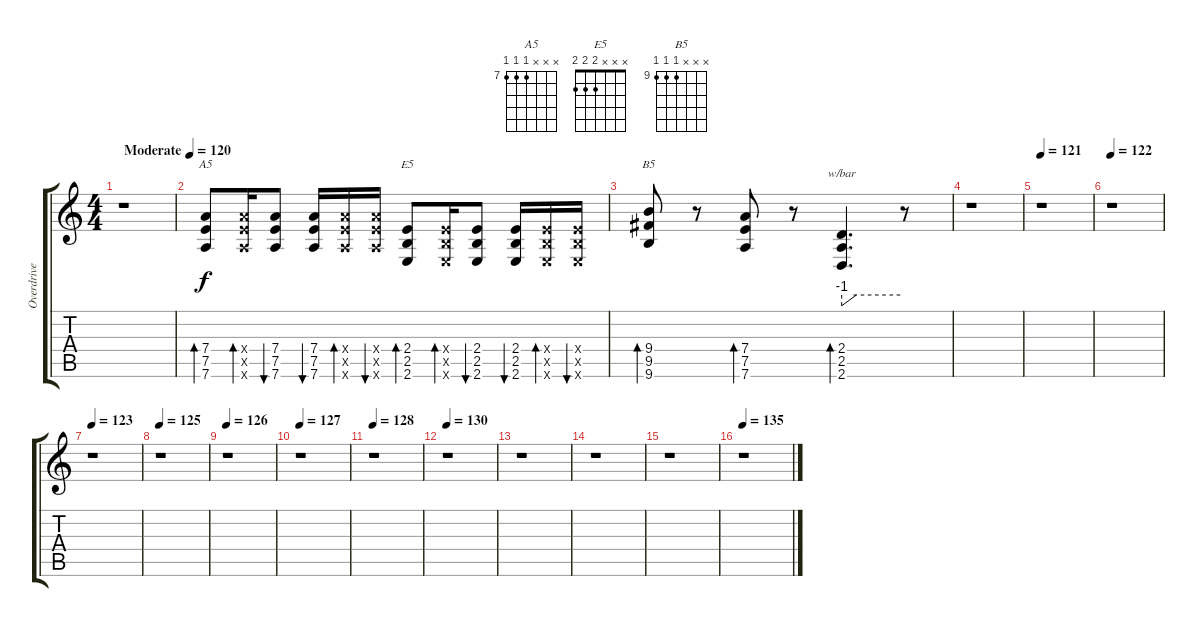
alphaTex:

\track ("Overdrive guitar" "Overdrive ") {instrument overdrivenguitar}
\staff {score tabs}
\tuning (E4 B3 G3 D3 A2 D2) {hide}
\chord ("A5" x x x 7 7 7) {firstfret 7}
\chord ("E5" x x x 2 2 2)
\chord ("B5" x x x 9 9 9) {firstfret 9}
\ts (4 4)
\tempo (120 "Moderate")
\clef g2
\ks c
r.1{dy f instrument overdrivenguitar} |
(7.4 7.5 7.6).8{bd 60 ch "A5"} (7.4{x} 7.5{x} 7.6{x}).16{bd 60} (7.4 7.5 7.6).8{bu 60} (7.4 7.5 7.6).16{bu 60} (7.4{x} 7.5{x} 7.6{x}).16{bd 60} (7.4{x} 7.5{x} 7.6{x}).16{bu 60} (2.4 2.5 2.6).8{bd 60 ch "E5"} (2.4{x} 2.5{x} 2.6{x}).16{bd 60} (2.4 2.5 2.6).8{bu 60} (2.4 2.5 2.6).16{bu 60} (2.4{x} 2.5{x} 2.6{x}).16{bd 60} (2.4{x} 2.5{x} 2.6{x}).16{bu 60} |
(9.4 9.5 9.6).8{bd 60 ch "B5"} r.8 (7.4 7.5 7.6).8{bd 60} r.8 (2.4 2.5 2.6).4{d tbe (custom default 0 -4 15 0 60 0) bd 60} r.8 |
r.1 |
\tempo 121
r.1 |
\tempo 122
r.1 |
\tempo 123
r.1 |
\tempo 125
r.1 |
\tempo 126
r.1 |
\tempo 127
r.1 |
\tempo 128
r.1 |
\tempo 130
r.1 |
r.1 |
r.1 |
r.1 |
\tempo 135
r.1
